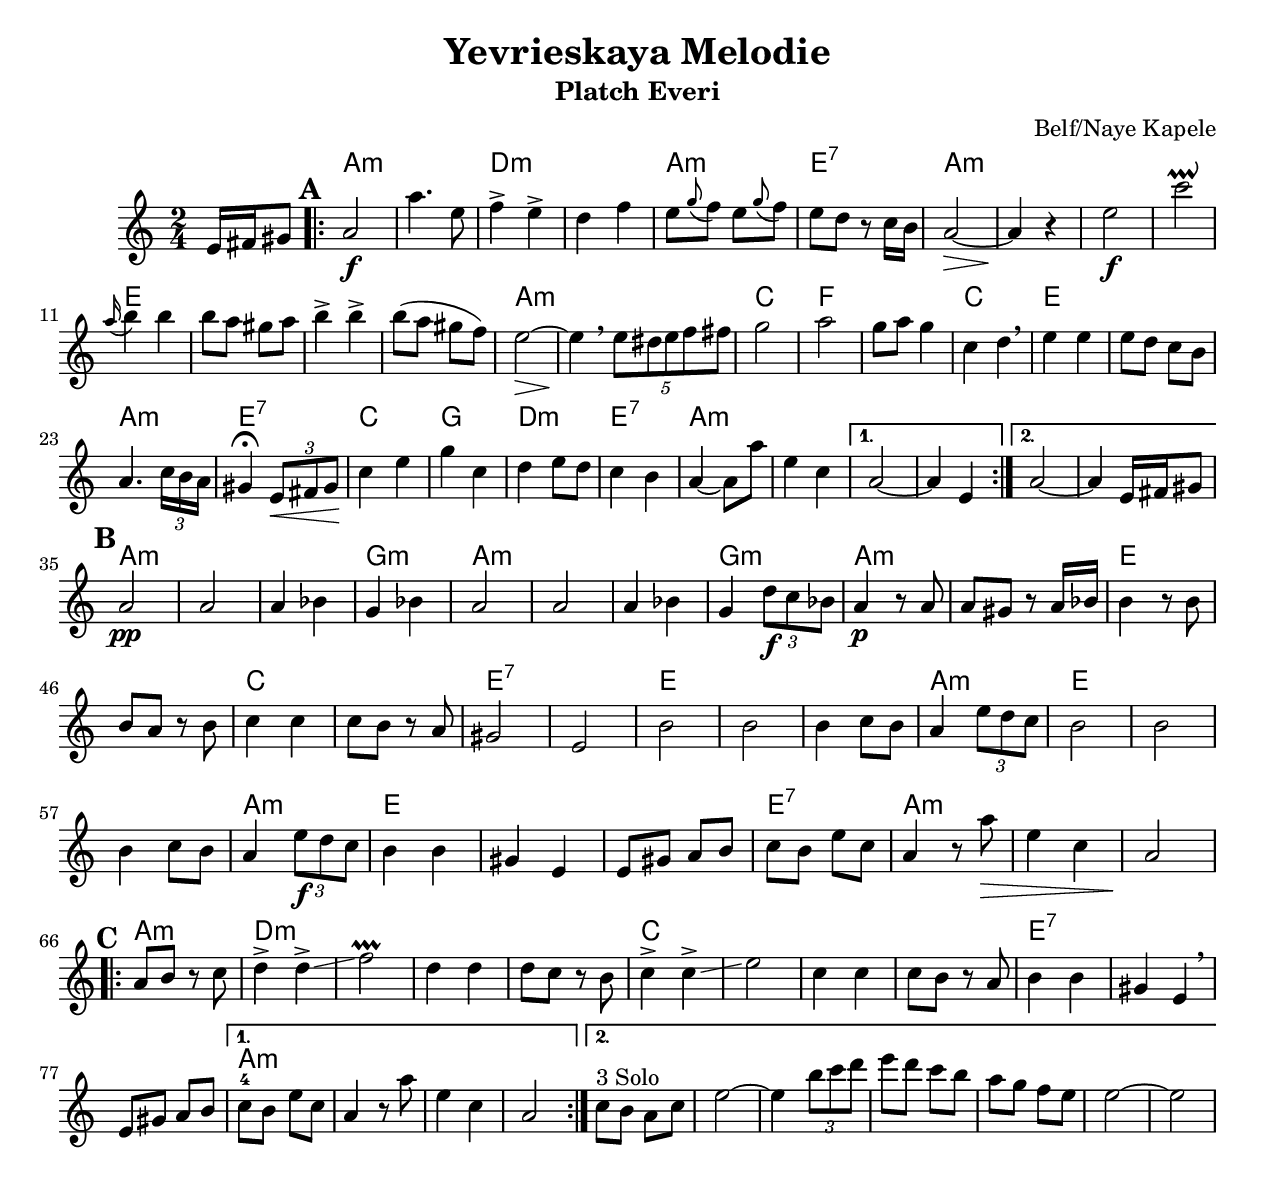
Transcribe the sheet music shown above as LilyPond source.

\version "2.18.0"
\include "english.ly"
\paper{
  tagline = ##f
  %print-all-headers = ##t
  #(set-paper-size "letter")
}
date = #(strftime "%d-%m-%Y" (localtime (current-time)))

%\markup{ \italic{ " Updated " \date  }  }
\header{
  subtitle ="Platch Everi"
  title="Yevrieskaya Melodie"
  composer= "Belf/Naye Kapele"

}


melody = \relative c'
{
  \clef treble
  \key a \minor
  \time 2/4
  \set Score.markFormatter = #format-mark-box-alphabet


  %introduction

  % {d4 d d2 d4 d d2}
  \partial 8*2 e16 fs gs8
  % A section, 1 repeat
  \repeat volta 2{
    \mark \default
    a2\f a'4. e8
    f4-> e-> d f
    e8 \grace g (f) e \grace g (f) | e d8 r c16 b
    a2\> ~
    a4\! r
    e'2\f  c'\prallup
    \grace a16(b4) b
    b8 a gs a
    b4-> b->
    b8 (a gs f)
    e2\>  ~
    e4\! \breathe \times 2/5 {e8 ds e f fs }%\tuplet 3/2 {a8 as bf}
    g2 |
    a2
    g8 a g4
    c,4 d \breathe
    e e
    e8 d c b
    a4. \tuplet 3/2 {c16 b a}
    gs4\fermata \tuplet 3/2 {e8\< fs8 gs8} c4\!

    e g
    c, d
    e8 d c4
    b  a ~ a8 a'
    e4 c
  }
  \alternative{
    {
      %a4 f4
      a2~ a4 e
    }
    {
      a2 ~
      a4 e16 fs gs8
    }
  }
  % B section, no repeat
  \break
  \mark \default
  {
    %\bar "||"
    %a8 b4 cs 8
    a2\pp a
    a4 bf g bf
    a2 a
    a4 bf
    g  \tuplet 3/2 {d'8\f c bf}
    %d4 \tuplet 3/2 {g8 f ef}

    a4\p r8 a8 a gs r a16 bf
    b4 r8 b8 b a r b c4 c c8 b r a gs2 e
    b' b b4 c8 b
    a4 \tuplet 3/2 {e'8 d c}
    b2 b b4 c8 b
    a4 \tuplet 3/2 {e'8\f  d c}
    b4 b gs e
    e8 gs a b
    c b e c
    a 4 r8 a'\> e4 c a2\!
  }
  %C sectio
  \break

  \repeat volta 2{
    \mark \default
a8  b r c
    d4-> d-> \glissando
    f2 \prallprall
    d4 d
    d8 c r b
    c4-> c->\glissando
    e2
    c4 c
    c8 b r a
    b4 b
    gs e \breathe
    e8 gs a b

  }
  \alternative {
    {c8 ^4 b e c a4 r8 a' e4  c a2}
    {
      c8 ^"3 Solo"  b a c e2 ~
      e4 \tuplet 3/2{b'8 c d}|
      e8 d c b
      a8 g f e
      e2~
      e2
    }

  }

}

secund = \relative c
{
  \clef bass
  \key a \minor
  \time 2/4
  r8*3
  \chordmode{
    a4:m a:m
    a:m r
    d4:m d:m
    d:m r
    a4:m a:m
    e4:7 r
    a4:m a:m
    a:m r
    a4:m a:m
    a:m r

  }

}
harmonies = \chordmode {
  %A section
  s8*2
  a2*2:m

  d2*2:m
  a2:m
  e2:7
  a2*4:m

  e2*4
  a2*2:m

  c2
  f2*2 %b2*2:6

  c2
  e2*2
  a2:m
  e4*2:7
  c4*2

  g4*2

  d4*2:m
  e4*2:7

  a4*12:m
  %B section

  a2*3:m
  g2:m
  a2*3:m
  g2:m
  a2*2:m

  e2*2
  %r2
  c2*2
  e2*2:7

  e2*3
  a2:m
  e2*3
  a2:m
  e2*3
  e2:7
  a2*3:m
  % C section
  a2:m
  d2*4:m
  c2*4
  e2*3:7
  a2*4:m


}

\score {
  <<
    \new ChordNames {
      \set chordChanges = ##t
      \harmonies
    }
    \new Staff \melody
   % \new Staff \secund
  >>

  \layout{indent = 1.0\cm}
  \midi {
    \context {
      \Score
      tempoWholesPerMinute = #(ly:make-moment  120 4)
    }
  }
}
